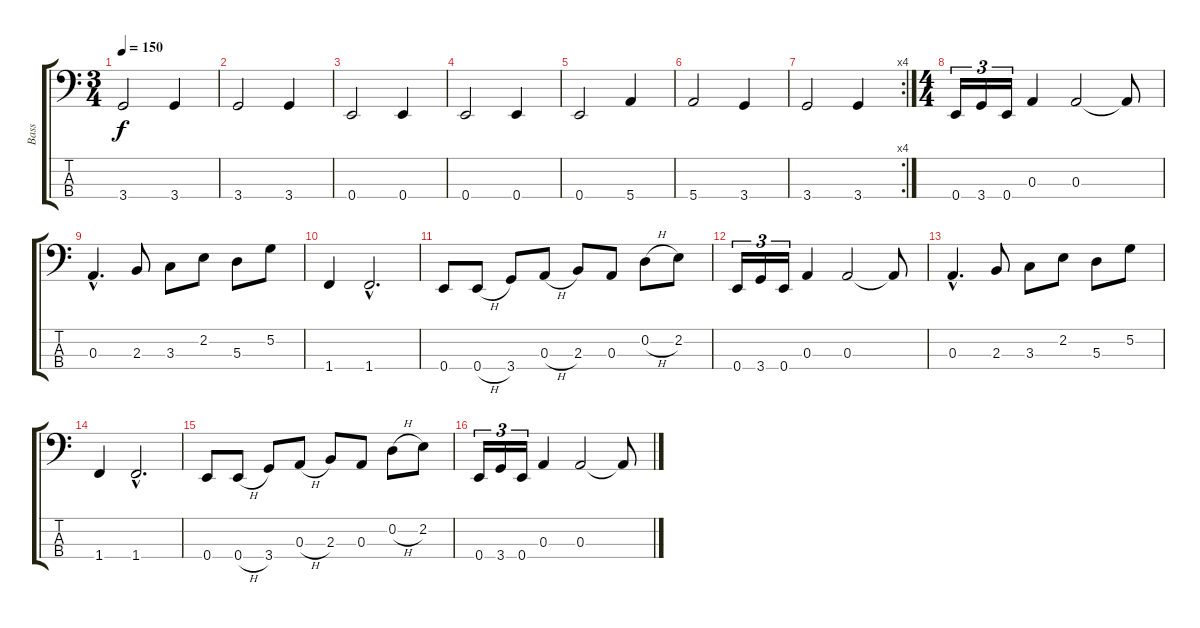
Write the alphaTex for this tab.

\track ("Bass" "Bass") {instrument electricbasspick}
\staff {score tabs}
\tuning (G2 D2 A1 E1) {hide}
\ts (3 4)
\tempo 150
\clef f4
\ks c
3.4.2{dy f} 3.4.4 |
3.4.2 3.4.4 |
0.4.2 0.4.4 |
0.4.2 0.4.4 |
0.4.2 5.4.4 |
5.4.2 3.4.4 |
\rc 4
3.4.2 3.4.4 |
\ts (4 4)
0.4.16{tu (3 2)} 3.4.16{tu (3 2)} 0.4.16{tu (3 2)} 0.3.4 0.3.2 0.3{t}.8 |
0.3{hac}.4{d} 2.3.8 3.3.8 2.2.8 5.3.8 5.2.8 |
1.4.4 1.4{hac}.2{d} |
0.4.8 0.4{h}.8 3.4.8 0.3{h}.8 2.3.8 0.3.8 0.2{h}.8 2.2.8 |
0.4.16{tu (3 2)} 3.4.16{tu (3 2)} 0.4.16{tu (3 2)} 0.3.4 0.3.2 0.3{t}.8 |
0.3{hac}.4{d} 2.3.8 3.3.8 2.2.8 5.3.8 5.2.8 |
1.4.4 1.4{hac}.2{d} |
0.4.8 0.4{h}.8 3.4.8 0.3{h}.8 2.3.8 0.3.8 0.2{h}.8 2.2.8 |
0.4.16{tu (3 2)} 3.4.16{tu (3 2)} 0.4.16{tu (3 2)} 0.3.4 0.3.2 0.3{t}.8
